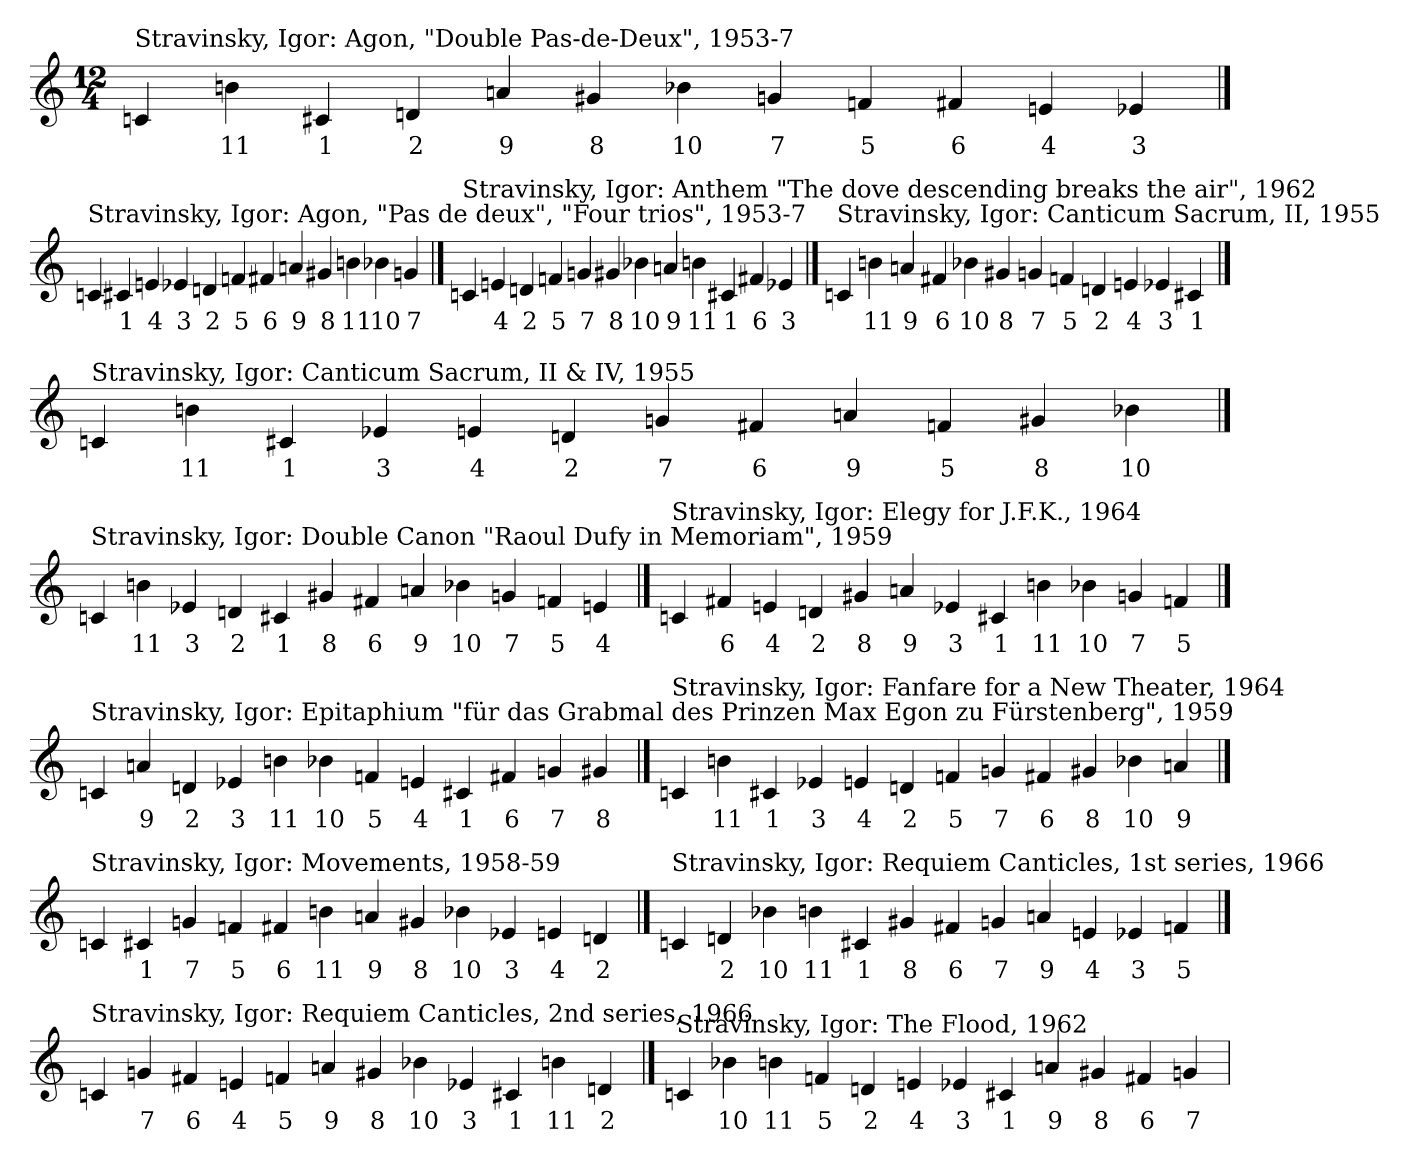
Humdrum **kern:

**kern	**text
*part1	*part1
*staff1	*staff1
!!LO:LB:g=z
*M12/4	*
==508	==508
!LO:TX:t=Stravinsky, Igor&colon; Agon, "Double Pas-de-Deux", 1953-7	!
4cn	.
4bn	11
4c#X	1
4dn	2
4an	9
4g#X	8
4b-X	10
4gn	7
4fn	5
4f#X	6
4en	4
4e-X	3
!!LO:LB:g=z
==509	==509
!LO:TX:t=Stravinsky, Igor&colon; Agon, "Pas de deux", "Four trios", 1953-7	!
4cn	.
4c#X	1
4en	4
4e-X	3
4dn	2
4fn	5
4f#X	6
4an	9
4g#X	8
4bn	11
4b-X	10
4gn	7
!!LO:LB:g=z
==510	==510
!LO:TX:t=Stravinsky, Igor&colon; Anthem "The dove descending breaks the air", 1962	!
4cn	.
4en	4
4dn	2
4fn	5
4gn	7
4g#X	8
4b-X	10
4an	9
4bn	11
4c#X	1
4f#X	6
4e-X	3
!!LO:LB:g=z
==511	==511
!LO:TX:t=Stravinsky, Igor&colon; Canticum Sacrum, II, 1955	!
4cn	.
4bn	11
4an	9
4f#X	6
4b-X	10
4g#X	8
4gn	7
4fn	5
4dn	2
4en	4
4e-X	3
4c#X	1
!!LO:LB:g=z
==512	==512
!LO:TX:t=Stravinsky, Igor&colon; Canticum Sacrum, II & IV, 1955	!
4cn	.
4bn	11
4c#X	1
4e-X	3
4en	4
4dn	2
4gn	7
4f#X	6
4an	9
4fn	5
4g#X	8
4b-X	10
!!LO:LB:g=z
==513	==513
!LO:TX:t=Stravinsky, Igor&colon; Double Canon "Raoul Dufy in Memoriam", 1959	!
4cn	.
4bn	11
4e-X	3
4dn	2
4c#X	1
4g#X	8
4f#X	6
4an	9
4b-X	10
4gn	7
4fn	5
4en	4
!!LO:LB:g=z
==514	==514
!LO:TX:t=Stravinsky, Igor&colon; Elegy for J.F.K., 1964	!
4cn	.
4f#X	6
4en	4
4dn	2
4g#X	8
4an	9
4e-X	3
4c#X	1
4bn	11
4b-X	10
4gn	7
4fn	5
!!LO:LB:g=z
==515	==515
!LO:TX:t=Stravinsky, Igor&colon; Epitaphium "für das Grabmal des Prinzen Max Egon zu Fürstenberg", 1959	!
4cn	.
4an	9
4dn	2
4e-X	3
4bn	11
4b-X	10
4fn	5
4en	4
4c#X	1
4f#X	6
4gn	7
4g#X	8
!!LO:LB:g=z
==516	==516
!LO:TX:t=Stravinsky, Igor&colon; Fanfare for a New Theater, 1964	!
4cn	.
4bn	11
4c#X	1
4e-X	3
4en	4
4dn	2
4fn	5
4gn	7
4f#X	6
4g#X	8
4b-X	10
4an	9
!!LO:LB:g=z
==517	==517
!LO:TX:t=Stravinsky, Igor&colon; Movements, 1958-59	!
4cn	.
4c#X	1
4gn	7
4fn	5
4f#X	6
4bn	11
4an	9
4g#X	8
4b-X	10
4e-X	3
4en	4
4dn	2
!!LO:LB:g=z
==518	==518
!LO:TX:t=Stravinsky, Igor&colon; Requiem Canticles, 1st series, 1966	!
4cn	.
4dn	2
4b-X	10
4bn	11
4c#X	1
4g#X	8
4f#X	6
4gn	7
4an	9
4en	4
4e-X	3
4fn	5
!!LO:LB:g=z
==519	==519
!LO:TX:t=Stravinsky, Igor&colon; Requiem Canticles, 2nd series, 1966	!
4cn	.
4gn	7
4f#X	6
4en	4
4fn	5
4an	9
4g#X	8
4b-X	10
4e-X	3
4c#X	1
4bn	11
4dn	2
!!LO:LB:g=z
==520	==520
!LO:TX:t=Stravinsky, Igor&colon; The Flood, 1962	!
4cn	.
4b-X	10
4bn	11
4fn	5
4dn	2
4en	4
4e-X	3
4c#X	1
4an	9
4g#X	8
4f#X	6
4gn	7
=	=
*-	*-
